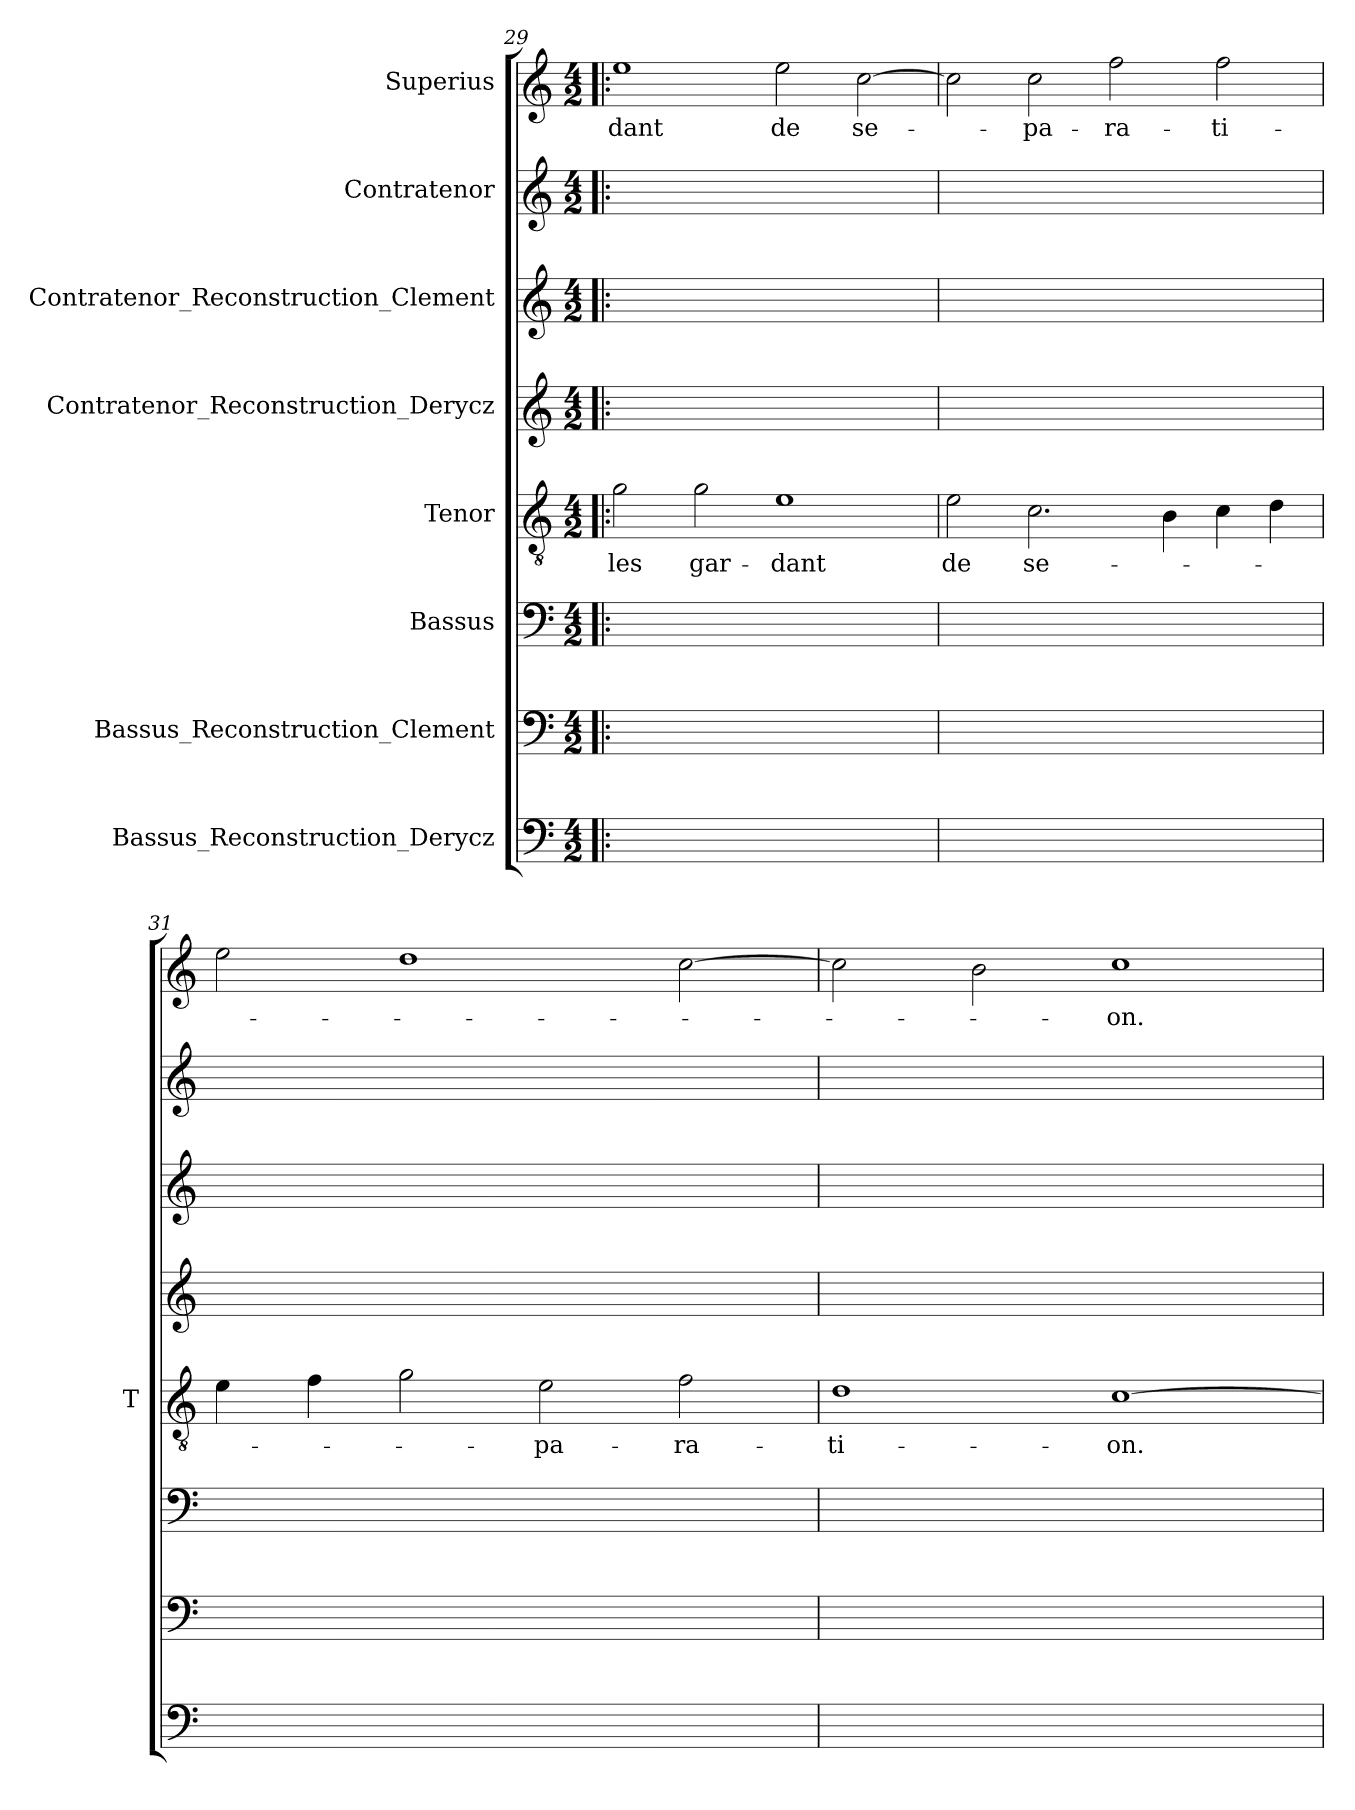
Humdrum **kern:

**kern	**kern	**kern	**kern	**text	**kern	**kern	**kern	**kern	**text
*part8	*part7	*part6	*part5	*part5	*part4	*part3	*part2	*part1	*part1
*staff8	*staff7	*staff6	*staff5	*staff5	*staff4	*staff3	*staff2	*staff1	*staff1
*I"Bassus_Reconstruction_Derycz	*I"Bassus_Reconstruction_Clement	*I"Bassus	*I"Tenor	*	*I"Contratenor_Reconstruction_Derycz	*I"Contratenor_Reconstruction_Clement	*I"Contratenor	*I"Superius	*
*	*	*	*I'T	*	*	*	*	*	*
*clefF4	*clefF4	*clefF4	*clefGv2	*	*clefG2	*clefG2	*clefG2	*clefG2	*
*k[]	*k[]	*k[]	*k[]	*	*k[]	*k[]	*k[]	*k[]	*
*M4/2	*M4/2	*M4/2	*M4/2	*	*M4/2	*M4/2	*M4/2	*M4/2	*
=29!|:	=29!|:	=29!|:	=29!|:	=29!|:	=29!|:	=29!|:	=29!|:	=29!|:	=29!|:
0ryy	0ryy	0ryy	2g	-les	0ryy	0ryy	0ryy	1ee	-dant
.	.	.	2g	gar-	.	.	.	.	.
.	.	.	1e	-dant	.	.	.	2ee	-de
.	.	.	.	.	.	.	.	[2cc	se-
=30	=30	=30	=30	=30	=30	=30	=30	=30	=30
0ryy	0ryy	0ryy	2e	-de	0ryy	0ryy	0ryy	2cc]	.
.	.	.	2.c	se-	.	.	.	2cc	pa-
.	.	.	.	.	.	.	.	2ff	ra-
.	.	.	4B	.	.	.	.	.	.
.	.	.	4c	.	.	.	.	2ff	ti-
.	.	.	4d	.	.	.	.	.	.
=31	=31	=31	=31	=31	=31	=31	=31	=31	=31
0ryy	0ryy	0ryy	4e	.	0ryy	0ryy	0ryy	2ee	.
.	.	.	4f	.	.	.	.	.	.
.	.	.	2g	.	.	.	.	1dd	.
.	.	.	2e	pa-	.	.	.	.	.
.	.	.	2f	ra-	.	.	.	[2cc	.
=32	=32	=32	=32	=32	=32	=32	=32	=32	=32
0ryy	0ryy	0ryy	1d	ti-	0ryy	0ryy	0ryy	2cc]	.
.	.	.	.	.	.	.	.	2b	.
.	.	.	[1c	-on.	.	.	.	1cc	-on.
=	=	=	=	=	=	=	=	=	=
*-	*-	*-	*-	*-	*-	*-	*-	*-	*-
